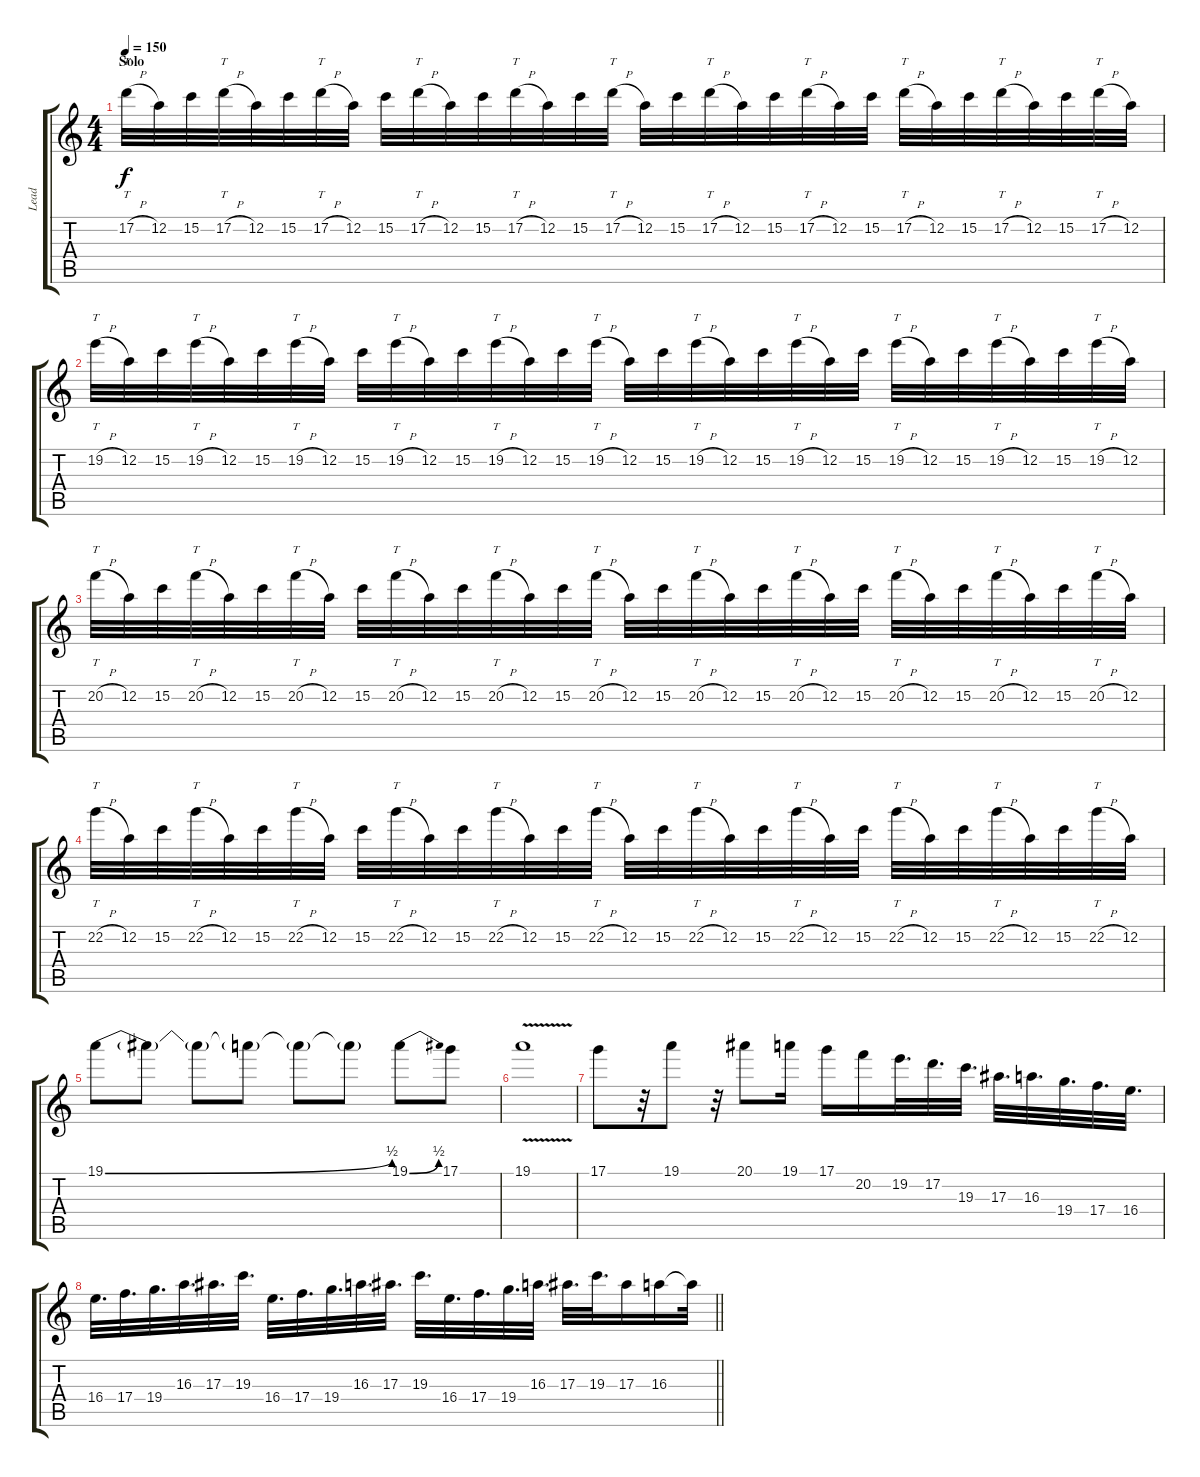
\track ("Lead" "Lead") {instrument distortionguitar}
\staff {score tabs}
\tuning (D4 A3 F3 C3 G2 D2) {hide}
\ts (4 4)
\section ("" "Solo")
\tempo 150
\clef g2
\ks c
17.2{h}.32{tt dy f volume 16} 12.2.32 15.2.32 17.2{h}.32{tt} 12.2.32 15.2.32 17.2{h}.32{tt} 12.2.32 15.2.32 17.2{h}.32{tt} 12.2.32 15.2.32 17.2{h}.32{tt} 12.2.32 15.2.32 17.2{h}.32{tt} 12.2.32 15.2.32 17.2{h}.32{tt} 12.2.32 15.2.32 17.2{h}.32{tt} 12.2.32 15.2.32 17.2{h}.32{tt} 12.2.32 15.2.32 17.2{h}.32{tt} 12.2.32 15.2.32 17.2{h}.32{tt} 12.2.32 |
19.2{h}.32{tt} 12.2.32 15.2.32 19.2{h}.32{tt} 12.2.32 15.2.32 19.2{h}.32{tt} 12.2.32 15.2.32 19.2{h}.32{tt} 12.2.32 15.2.32 19.2{h}.32{tt} 12.2.32 15.2.32 19.2{h}.32{tt} 12.2.32 15.2.32 19.2{h}.32{tt} 12.2.32 15.2.32 19.2{h}.32{tt} 12.2.32 15.2.32 19.2{h}.32{tt} 12.2.32 15.2.32 19.2{h}.32{tt} 12.2.32 15.2.32 19.2{h}.32{tt} 12.2.32 |
20.2{h}.32{tt} 12.2.32 15.2.32 20.2{h}.32{tt} 12.2.32 15.2.32 20.2{h}.32{tt} 12.2.32 15.2.32 20.2{h}.32{tt} 12.2.32 15.2.32 20.2{h}.32{tt} 12.2.32 15.2.32 20.2{h}.32{tt} 12.2.32 15.2.32 20.2{h}.32{tt} 12.2.32 15.2.32 20.2{h}.32{tt} 12.2.32 15.2.32 20.2{h}.32{tt} 12.2.32 15.2.32 20.2{h}.32{tt} 12.2.32 15.2.32 20.2{h}.32{tt} 12.2.32 |
22.2{h}.32{tt} 12.2.32 15.2.32 22.2{h}.32{tt} 12.2.32 15.2.32 22.2{h}.32{tt} 12.2.32 15.2.32 22.2{h}.32{tt} 12.2.32 15.2.32 22.2{h}.32{tt} 12.2.32 15.2.32 22.2{h}.32{tt} 12.2.32 15.2.32 22.2{h}.32{tt} 12.2.32 15.2.32 22.2{h}.32{tt} 12.2.32 15.2.32 22.2{h}.32{tt} 12.2.32 15.2.32 22.2{h}.32{tt} 12.2.32 15.2.32 22.2{h}.32{tt} 12.2.32 |
19.1{be (bend 0 0 60 2)}.8 19.1{t}.8 19.1{t}.8 19.1{t}.8 19.1{t}.8 19.1{t}.8 19.1{be (bend 0 0 60 2)}.8 17.1.8 |
19.1{v}.1 |
17.1.8 r.32 19.1.8 r.32 20.1.8 19.1.16 17.1.16 20.2.16 19.2.32{d} 17.2.32{d} 19.3.32{d} 17.3.32{d} 16.3.32{d} 19.4.32{d} 17.4.32{d} 16.4.32{d} |
\barLineRight lightlight
16.4.32{d} 17.4.32{d} 19.4.32{d} 16.3.32{d} 17.3.32{d} 19.3.32{d} 16.4.32{d} 17.4.32{d} 19.4.32{d} 16.3.32{d} 17.3.32{d} 19.3.32{d} 16.4.32{d} 17.4.32{d} 19.4.32{d} 16.3.32{d} 17.3.32{d} 19.3.32{d} 17.3.16 16.3.16 16.3{t}.32
